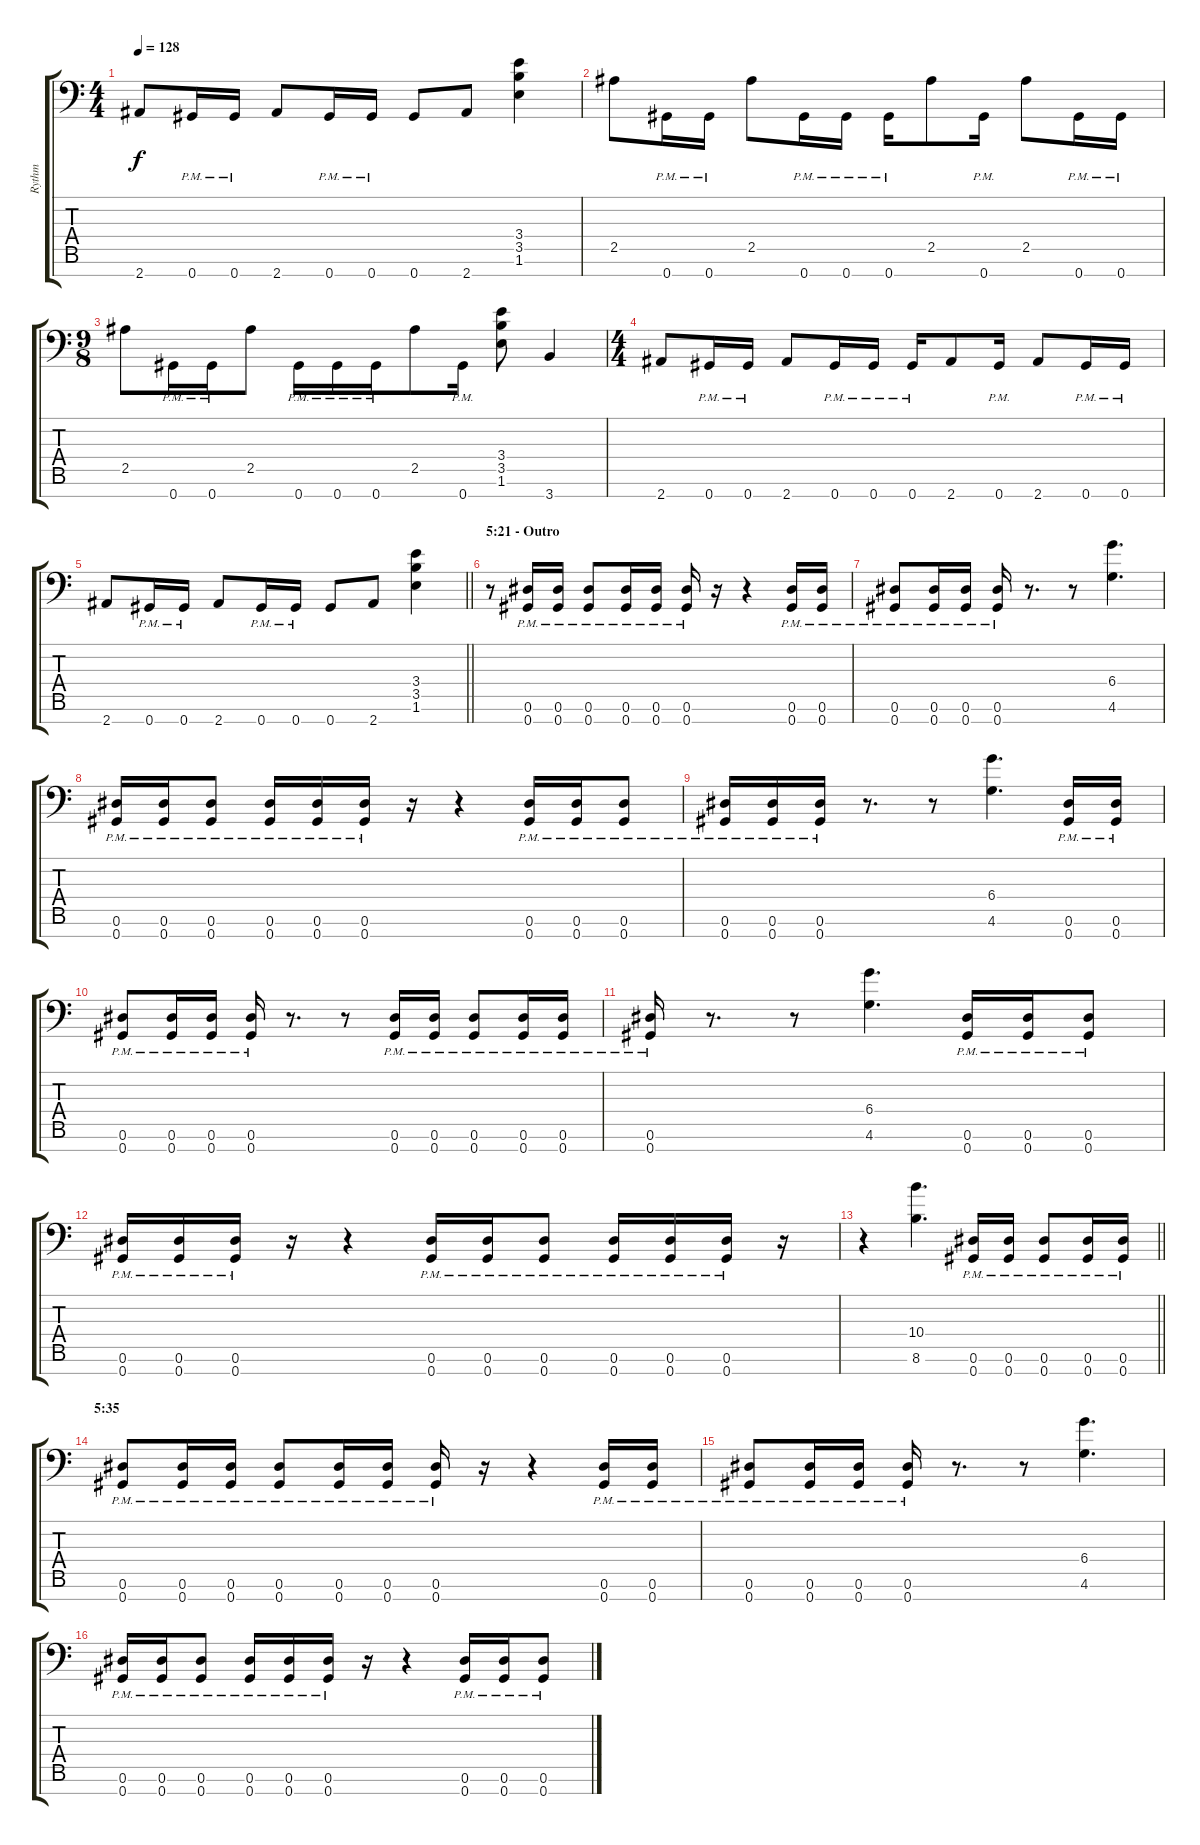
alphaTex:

\track ("Rythm" "Rythm") {instrument distortionguitar}
\staff {score tabs}
\tuning (Eb4 Bb3 Gb3 Db3 Ab2 Eb2 Ab1) {hide}
\ts (4 4)
\tempo 128
\clef f4
\ks c
2.7.8{dy f} 0.7{pm}.16 0.7{pm}.16 2.7.8 0.7{pm}.16 0.7{pm}.16 0.7.8 2.7.8 (3.4 3.5 1.6).4 |
2.5.8 0.7{pm}.16 0.7{pm}.16 2.5.8 0.7{pm}.16 0.7{pm}.16 0.7{pm}.16 2.5.8 0.7{pm}.16 2.5.8 0.7{pm}.16 0.7{pm}.16 |
\ts (9 8)
2.5.8 0.7{pm}.16 0.7{pm}.16 2.5.8 0.7{pm}.16 0.7{pm}.16 0.7{pm}.16 2.5.8 0.7{pm}.16 (3.4 3.5 1.6).8 3.7.4 |
\ts (4 4)
2.7.8 0.7{pm}.16 0.7{pm}.16 2.7.8 0.7{pm}.16 0.7{pm}.16 0.7{pm}.16 2.7.8 0.7{pm}.16 2.7.8 0.7{pm}.16 0.7{pm}.16 |
\barLineRight lightlight
2.7.8 0.7{pm}.16 0.7{pm}.16 2.7.8 0.7{pm}.16 0.7{pm}.16 0.7.8 2.7.8 (3.4 3.5 1.6).4 |
\section ("" "5:21 - Outro")
r.8 (0.6{pm} 0.7{pm}).16 (0.6{pm} 0.7{pm}).16 (0.6{pm} 0.7{pm}).8 (0.6{pm} 0.7{pm}).16 (0.6{pm} 0.7{pm}).16 (0.6{pm} 0.7{pm}).16 r.16 r.4 (0.6{pm} 0.7{pm}).16 (0.6{pm} 0.7{pm}).16 |
(0.6{pm} 0.7{pm}).8 (0.6{pm} 0.7{pm}).16 (0.6{pm} 0.7{pm}).16 (0.6{pm} 0.7{pm}).16 r.8{d} r.8 (6.4 4.6).4{d} |
(0.6{pm} 0.7{pm}).16 (0.6{pm} 0.7{pm}).16 (0.6{pm} 0.7{pm}).8 (0.6{pm} 0.7{pm}).16 (0.6{pm} 0.7{pm}).16 (0.6{pm} 0.7{pm}).16 r.16 r.4 (0.6{pm} 0.7{pm}).16 (0.6{pm} 0.7{pm}).16 (0.6{pm} 0.7{pm}).8 |
(0.6{pm} 0.7{pm}).16 (0.6{pm} 0.7{pm}).16 (0.6{pm} 0.7{pm}).16 r.8{d} r.8 (6.4 4.6).4{d} (0.6{pm} 0.7{pm}).16 (0.6{pm} 0.7{pm}).16 |
(0.6{pm} 0.7{pm}).8 (0.6{pm} 0.7{pm}).16 (0.6{pm} 0.7{pm}).16 (0.6{pm} 0.7{pm}).16 r.8{d} r.8 (0.6{pm} 0.7{pm}).16 (0.6{pm} 0.7{pm}).16 (0.6{pm} 0.7{pm}).8 (0.6{pm} 0.7{pm}).16 (0.6{pm} 0.7{pm}).16 |
(0.6{pm} 0.7{pm}).16 r.8{d} r.8 (6.4 4.6).4{d} (0.6{pm} 0.7{pm}).16 (0.6{pm} 0.7{pm}).16 (0.6{pm} 0.7{pm}).8 |
(0.6{pm} 0.7{pm}).16 (0.6{pm} 0.7{pm}).16 (0.6{pm} 0.7{pm}).16 r.16 r.4 (0.6{pm} 0.7{pm}).16 (0.6{pm} 0.7{pm}).16 (0.6{pm} 0.7{pm}).8 (0.6{pm} 0.7{pm}).16 (0.6{pm} 0.7{pm}).16 (0.6{pm} 0.7{pm}).16 r.16 |
\barLineRight lightlight
r.4 (10.4 8.6).4{d} (0.6{pm} 0.7{pm}).16 (0.6{pm} 0.7{pm}).16 (0.6{pm} 0.7{pm}).8 (0.6{pm} 0.7{pm}).16 (0.6{pm} 0.7{pm}).16 |
\section ("" "5:35")
(0.6{pm} 0.7{pm}).8 (0.6{pm} 0.7{pm}).16 (0.6{pm} 0.7{pm}).16 (0.6{pm} 0.7{pm}).8 (0.6{pm} 0.7{pm}).16 (0.6{pm} 0.7{pm}).16 (0.6{pm} 0.7{pm}).16 r.16 r.4 (0.6{pm} 0.7{pm}).16 (0.6{pm} 0.7{pm}).16 |
(0.6{pm} 0.7{pm}).8 (0.6{pm} 0.7{pm}).16 (0.6{pm} 0.7{pm}).16 (0.6{pm} 0.7{pm}).16 r.8{d} r.8 (6.4 4.6).4{d} |
(0.6{pm} 0.7{pm}).16 (0.6{pm} 0.7{pm}).16 (0.6{pm} 0.7{pm}).8 (0.6{pm} 0.7{pm}).16 (0.6{pm} 0.7{pm}).16 (0.6{pm} 0.7{pm}).16 r.16 r.4 (0.6{pm} 0.7{pm}).16 (0.6{pm} 0.7{pm}).16 (0.6{pm} 0.7{pm}).8
